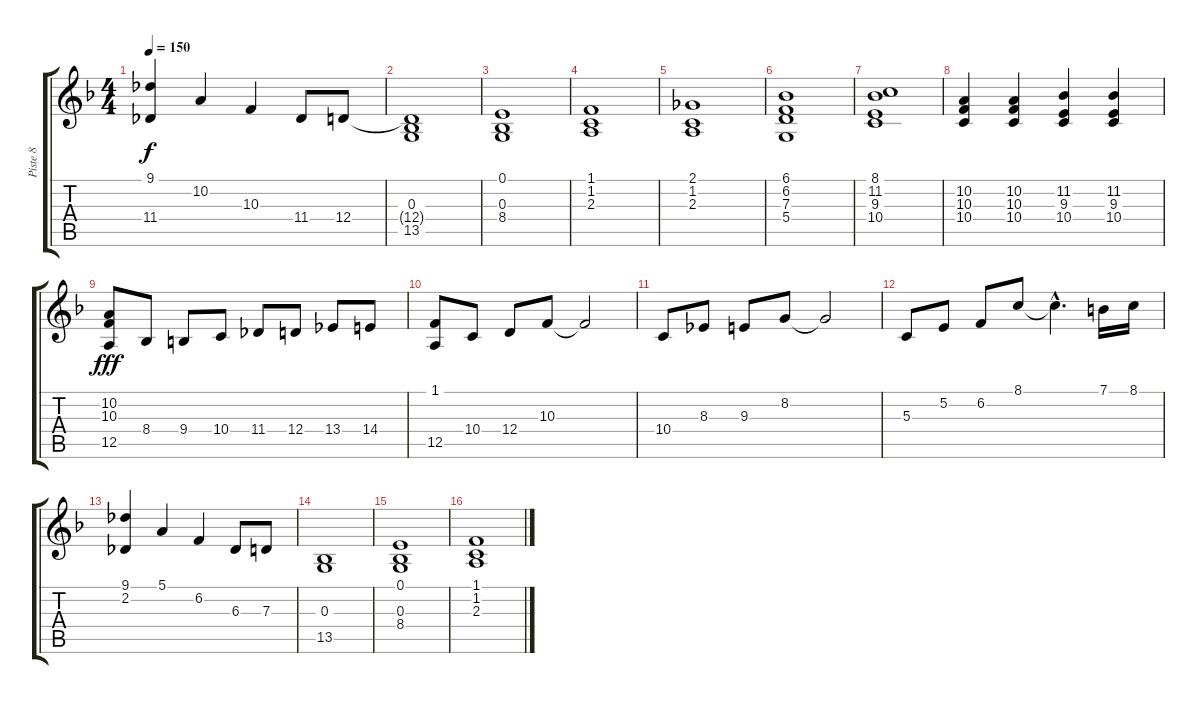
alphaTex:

\track ("Piste 8" "Piste 8") {instrument brasssection}
\staff {score tabs}
\tuning (E4 B3 G3 D3 A2 E2) {hide}
\ts (4 4)
\tempo 150
\clef g2
\ks f
(9.1 11.4).4{dy f} 10.2.4 10.3.4 11.4.8 12.4.8 |
(0.3 12.4{t} 13.5).1 |
(0.1 0.3 8.4).1 |
(1.1 1.2 2.3).1 |
(2.1 1.2 2.3).1 |
(6.1 6.2 7.3 5.4).1 |
(8.1 11.2 9.3 10.4).1 |
(10.2 10.3 10.4).4 (10.2 10.3 10.4).4 (11.2 9.3 10.4).4 (11.2 9.3 10.4).4 |
(10.2 10.3 12.5).8{dy fff} 8.4.8 9.4.8 10.4.8 11.4.8 12.4.8 13.4.8 14.4.8 |
(1.1 12.5).8 10.4.8 12.4.8 10.3.8 10.3{t}.2 |
10.4.8 8.3.8 9.3.8 8.2.8 8.2{t}.2 |
5.3.8 5.2.8 6.2.8 8.1.8 8.1{hac t}.4{d} 7.1.16 8.1.16 |
(9.1 2.2).4 5.1.4 6.2.4 6.3.8 7.3.8 |
(0.3 13.5).1 |
(0.1 0.3 8.4).1 |
(1.1 1.2 2.3).1
